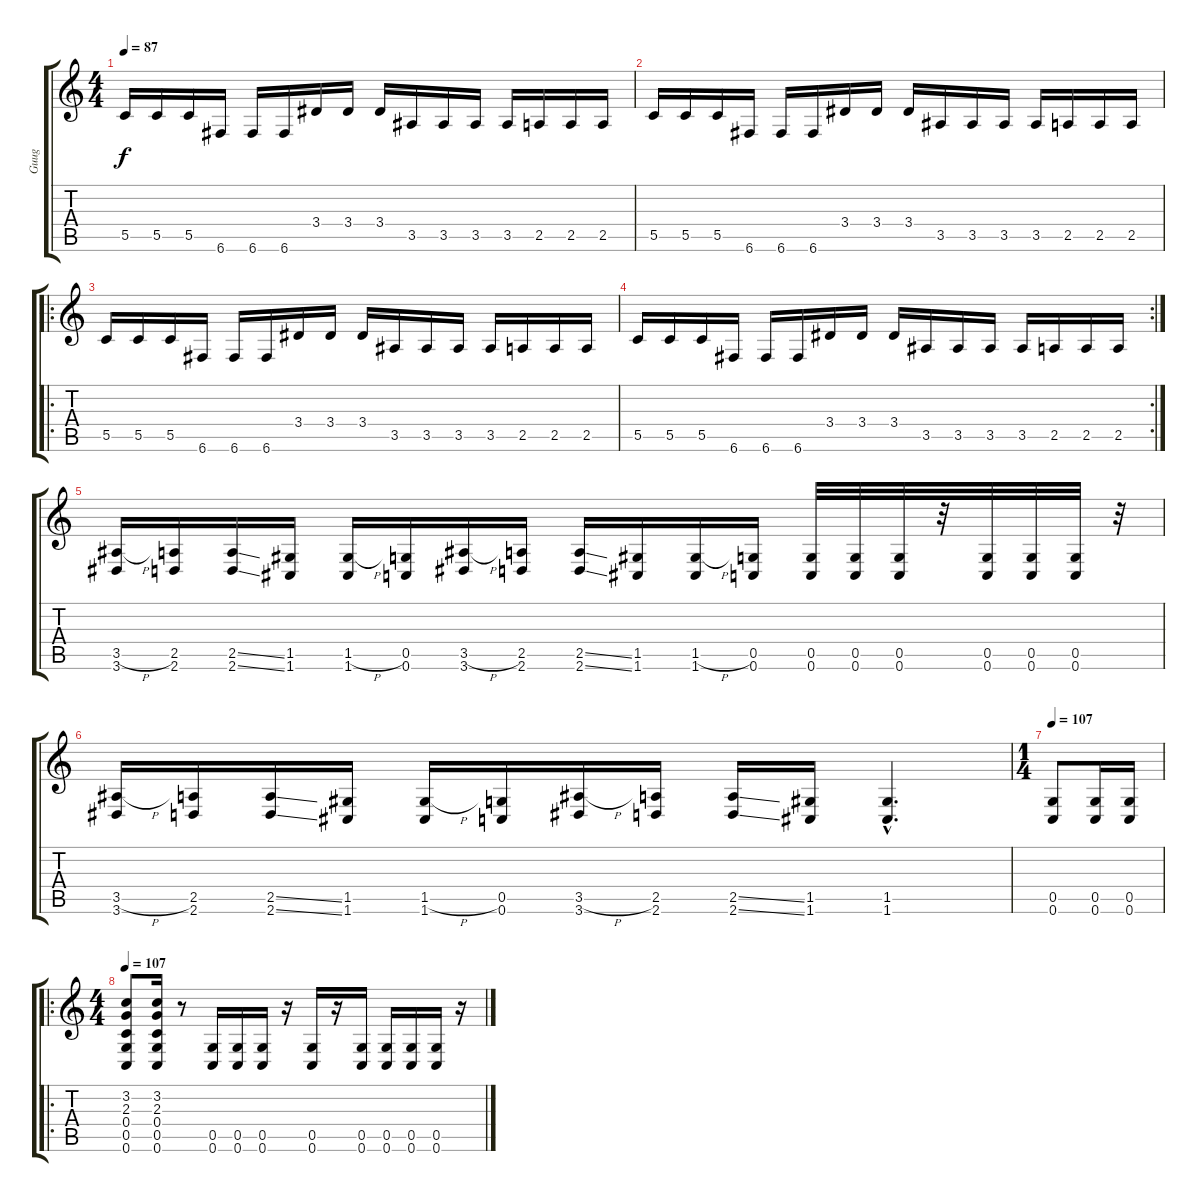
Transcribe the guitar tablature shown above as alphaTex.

\track ("Guug" "Guug") {instrument overdrivenguitar}
\staff {score tabs}
\tuning (D4 A3 F3 C3 G2 C2) {hide}
\ts (4 4)
\tempo 87
\clef g2
\ks c
5.5.16{dy f instrument electricguitarmuted} 5.5.16 5.5.16 6.6.16 6.6.16 6.6.16 3.4.16 3.4.16 3.4.16 3.5.16 3.5.16 3.5.16 3.5.16 2.5.16 2.5.16 2.5.16 |
5.5.16{instrument electricguitarmuted} 5.5.16 5.5.16 6.6.16 6.6.16 6.6.16 3.4.16 3.4.16 3.4.16 3.5.16 3.5.16 3.5.16 3.5.16 2.5.16 2.5.16 2.5.16 |
\ro
5.5.16{instrument electricguitarmuted} 5.5.16 5.5.16 6.6.16 6.6.16 6.6.16 3.4.16 3.4.16 3.4.16 3.5.16 3.5.16 3.5.16 3.5.16 2.5.16 2.5.16 2.5.16 |
\rc 2
5.5.16{instrument electricguitarmuted} 5.5.16 5.5.16 6.6.16 6.6.16 6.6.16 3.4.16 3.4.16 3.4.16 3.5.16 3.5.16 3.5.16 3.5.16 2.5.16 2.5.16 2.5.16 |
(3.5{h} 3.6).16{instrument overdrivenguitar} (2.5 2.6).16 (2.5{ss} 2.6{ss}).16 (1.5 1.6).16 (1.5{h} 1.6).16 (0.5 0.6).16 (3.5{h} 3.6).16 (2.5 2.6).16 (2.5{ss} 2.6{ss}).16 (1.5 1.6).16 (1.5{h} 1.6).16 (0.5 0.6).16 (0.5 0.6).32 (0.5 0.6).32 (0.5 0.6).32 r.32 (0.5 0.6).32 (0.5 0.6).32 (0.5 0.6).32 r.32 |
(3.5{h} 3.6).16 (2.5 2.6).16 (2.5{ss} 2.6{ss}).16 (1.5 1.6).16 (1.5{h} 1.6).16 (0.5 0.6).16 (3.5{h} 3.6).16 (2.5 2.6).16 (2.5{ss} 2.6{ss}).16 (1.5 1.6).16 (1.5{hac} 1.6{hac}).4{d} |
\ts (1 4)
\tempo 107
(0.5 0.6).8 (0.5 0.6).16 (0.5 0.6).16 |
\ro
\ts (4 4)
\tempo 107
(3.2 2.3 0.4 0.5 0.6).8 (3.2 2.3 0.4 0.5 0.6).16 r.8 (0.5 0.6).16 (0.5 0.6).16 (0.5 0.6).16 r.16 (0.5 0.6).16 r.16 (0.5 0.6).16 (0.5 0.6).16 (0.5 0.6).16 (0.5 0.6).16 r.16
